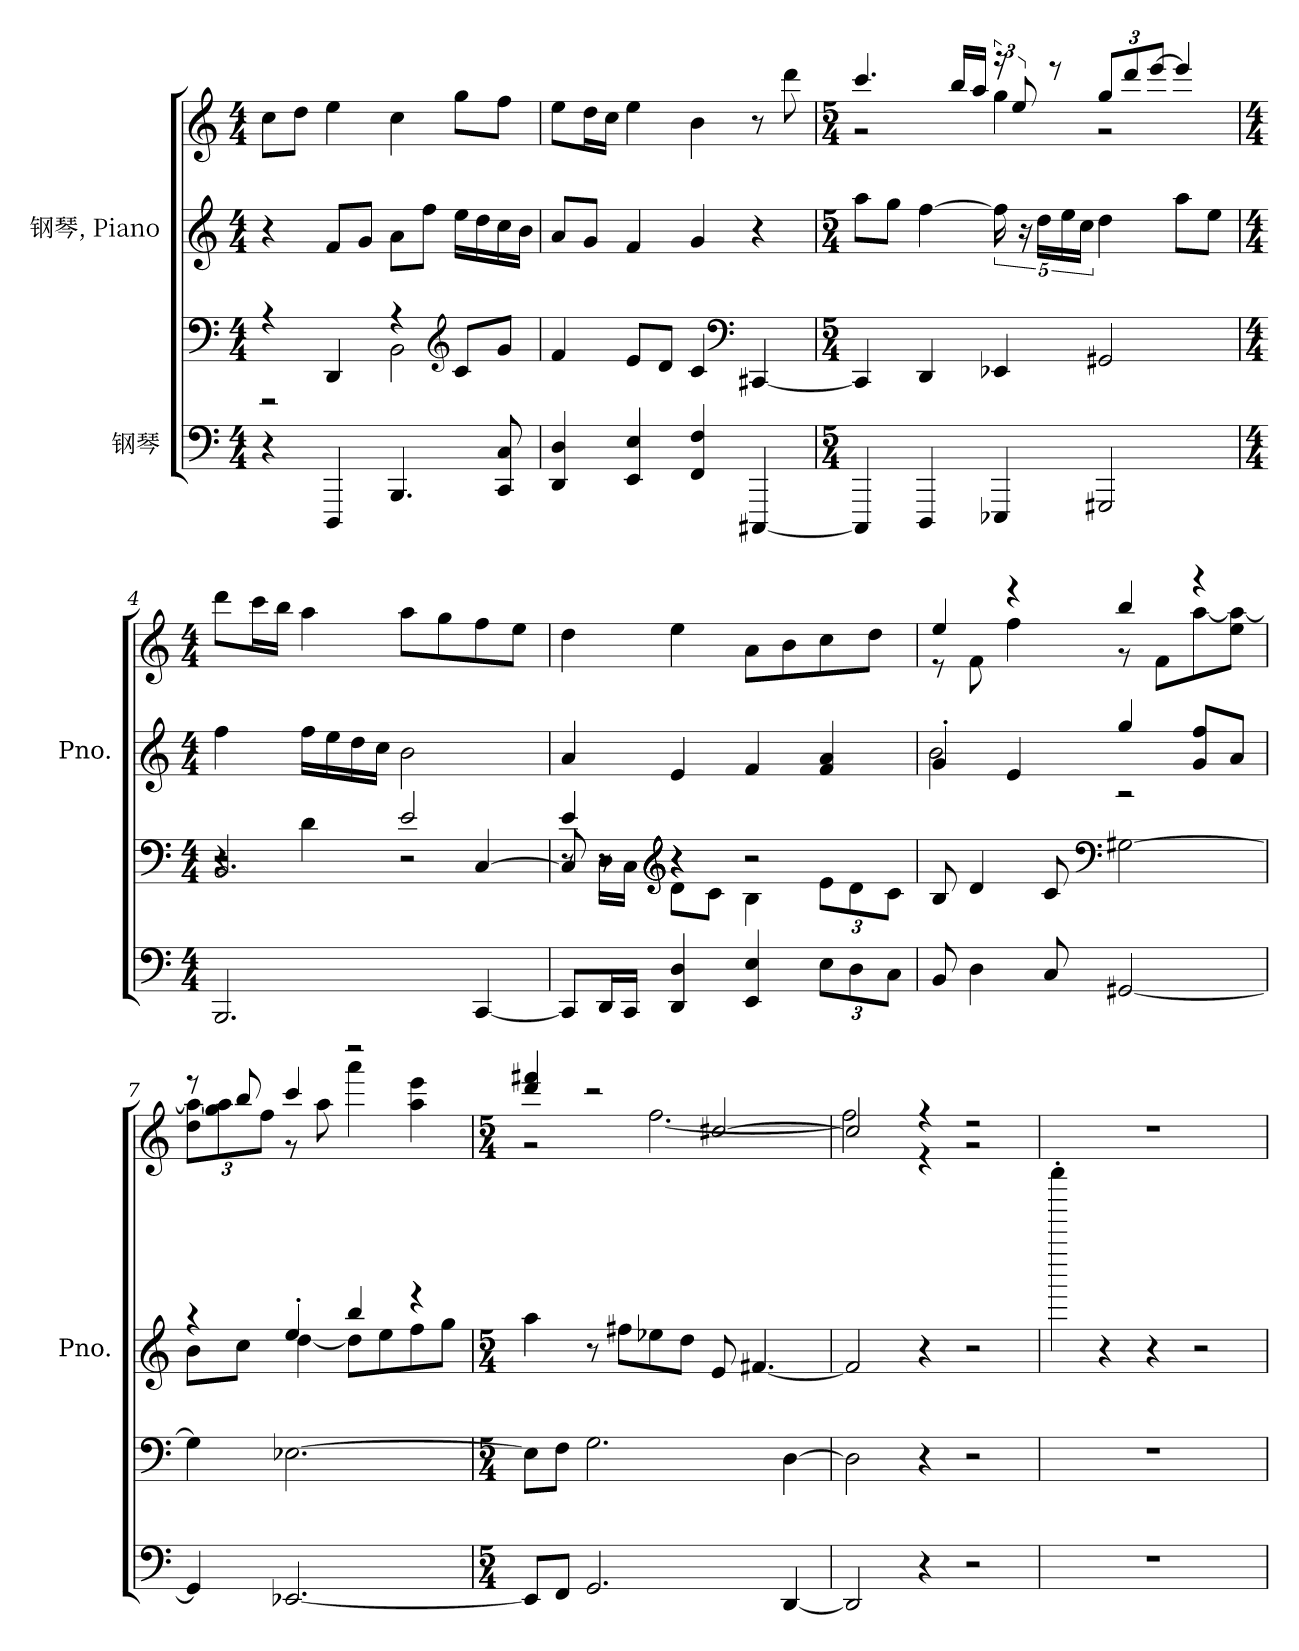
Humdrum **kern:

**kern	**kern	**kern	**kern
*part2	*part2	*part1	*part1
*staff4	*staff3	*staff2	*staff1
*I"钢琴	*	*I"钢琴, Piano	*
*	*	*I'Pno.	*
*clefF4	*clefF4	*clefG2	*clefG2
*k[]	*k[]	*k[]	*k[]
*M4/4	*M4/4	*M4/4	*M4/4
*MM44	*MM44	*MM44	*MM44
=1	=1	=1	=1
*	*^	*	*
4r	4r	2r	4r	8cc\L
.	.	.	.	8dd\J
4DDD/	4DD/	.	8f/L	4ee\
.	.	.	8g/J	.
4.BBB/	4r	2BB\	8a\L	4cc\
.	.	.	8ff\J	.
*	*clefG2	*	*	*
.	8c/L	.	16ee\LL	8gg\L
.	.	.	16dd\	.
8CC/ 8C/	8g/J	.	16cc\	8ff\J
.	.	.	16b\JJ	.
*	*v	*v	*	*
=2	=2	=2	=2
4DD/ 4D/	4f/	8a/L	8ee\L
.	.	8g/J	16dd\L
.	.	.	16cc\JJ
4EE/ 4E/	8e/L	4f/	4ee\
.	8d/J	.	.
4FF/ 4F/	4c/	4g/	4b\
*	*clefF4	*	*
[4CCC#X/	[4CC#X/	4r	8r
.	.	.	8ddd\
!!LO:LB:g=z
=3	=3	=3	=3
*M5/4	*M5/4	*M5/4	*M5/4
*	*	*	*^
4CCC#/]	4CC#/]	8aa\L	4.ccc/	2r
.	.	8gg\J	.	.
4DDD/	4DD/	[4ff\	.	.
.	.	.	16bb/LL	.
.	.	.	16aa/JJ	.
4EEE-X/	4EE-X/	20ff\]	24r	4gg\
.	.	.	12ee/	.
.	.	20r	.	.
.	.	20dd\LL	.	.
.	.	.	8r	.
.	.	20ee\	.	.
.	.	20cc\JJ	.	.
*	*	*	*Xbrackettup	*
2GGG#X/	2GG#X/	4dd\	12gg/L	2r
.	.	.	12ddd/	.
.	.	.	[12eee/J	.
.	.	8aa\L	4eee/]	.
.	.	8ee\J	.	.
*	*	*	*v	*v
=4	=4	=4	=4
*M4/4	*M4/4	*M4/4	*M4/4
*	*^	*	*
*	*	*^	*	*
2.BBB/	2r	4r	2.BB/	4ff\	8ddd\L
.	.	.	.	.	16ccc\L
.	.	.	.	.	16bb\JJ
.	.	4d\	.	16ff\LL	4aa\
.	.	.	.	16ee\	.
.	.	.	.	16dd\	.
.	.	.	.	16cc\JJ	.
.	2e/	2r	.	2b\	8aa\L
.	.	.	.	.	8gg\
[4CC/	.	.	[4C/	.	8ff\
.	.	.	.	.	8ee\J
!!LO:LB:g=z
=5	=5	=5	=5	=5	=5
8CC/L]	4e/	8r	8C/]	4a/	4dd\
16DD/L	.	16D\LL	8r	.	.
16CC/JJ	.	16C\JJ	.	.	.
*	*clefG2	*	*	*	*
4DD/ 4D/	4r	8d\L	4r	4e/	4ee\
.	.	8c\J	.	.	.
4EE/ 4E/	2r	4B\	2r	4f/	8a\L
.	.	.	.	.	8b\
*Xbrackettup	*	*Xbrackettup	*	*	*
12E\L	.	12e\L	.	4f/ 4a/	8cc\
12D\	.	12d\	.	.	.
.	.	.	.	.	8dd\J
12C\J	.	12c\J	.	.	.
*	*v	*v	*v	*	*
=6	=6	=6	=6
*	*	*^	*^
8BB/	8B/	4g'/	2b\	4ee/	8r
4D\	4d/	.	.	.	8f\
.	.	4e/	.	4r	4ff\
8C/	8c/	.	.	.	.
*	*clefF4	*	*	*	*
[2GG#X/	[2G#X\	4gg/	2r	4bb/	8r
.	.	.	.	.	8f\L
.	.	8g/ 8ff/L	.	4r	[8aa\
.	.	8a/J	.	.	8ee\ 8aa\_J
=7	=7	=7	=7	=7	=7
4GG#/]	4G#\]	4r	8b\L	8r	12dd\ 12aa\_L
.	.	.	.	.	12gg\ 12aa\]
.	.	.	8cc\J	8bb/	.
.	.	.	.	.	12ff\J
[2.EE-X/	[2.E-X\	4ee'/	[4dd\	4ccc/	8r
.	.	.	.	.	8aa\
.	.	4bb/	8dd\L]	2r	4aaa\
.	.	.	8ee\	.	.
.	.	4r	8ff\	.	4aa\ 4eee\
.	.	.	8gg\J	.	.
*	*	*v	*v	*	*
!!LO:PB:g=z	!!
=8	=8	=8	=8	=8
*M5/4	*M5/4	*M5/4	*M5/4	*
8EE-/L]	8E-\L]	4aa\	4ddd/ 4fff#X/	2r
8FF/J	8F\J	.	.	.
2.GG/	2.G\	8r	2r	.
.	.	8ff#X\L	.	.
.	.	8ee-X\	.	[2.ff\
.	.	8dd\J	.	.
.	.	8e/	[2cc#X/	.
.	.	[4.f#X/	.	.
[4DD/	[4D\	.	.	.
=9	=9	=9	=9	=9
2DD/]	2D\]	2f#/]	2cc#/]	2ff\]
4r	4r	4r	4r	4r
2r	2r	2r	2r	2r
*	*	*	*v	*v
=10	=10	=10	=10
4%5r	4%5r	4gggggg'\	4%5r
.	.	4r	.
.	.	4r	.
.	.	2r	.
=	=	=	=
*-	*-	*-	*-
